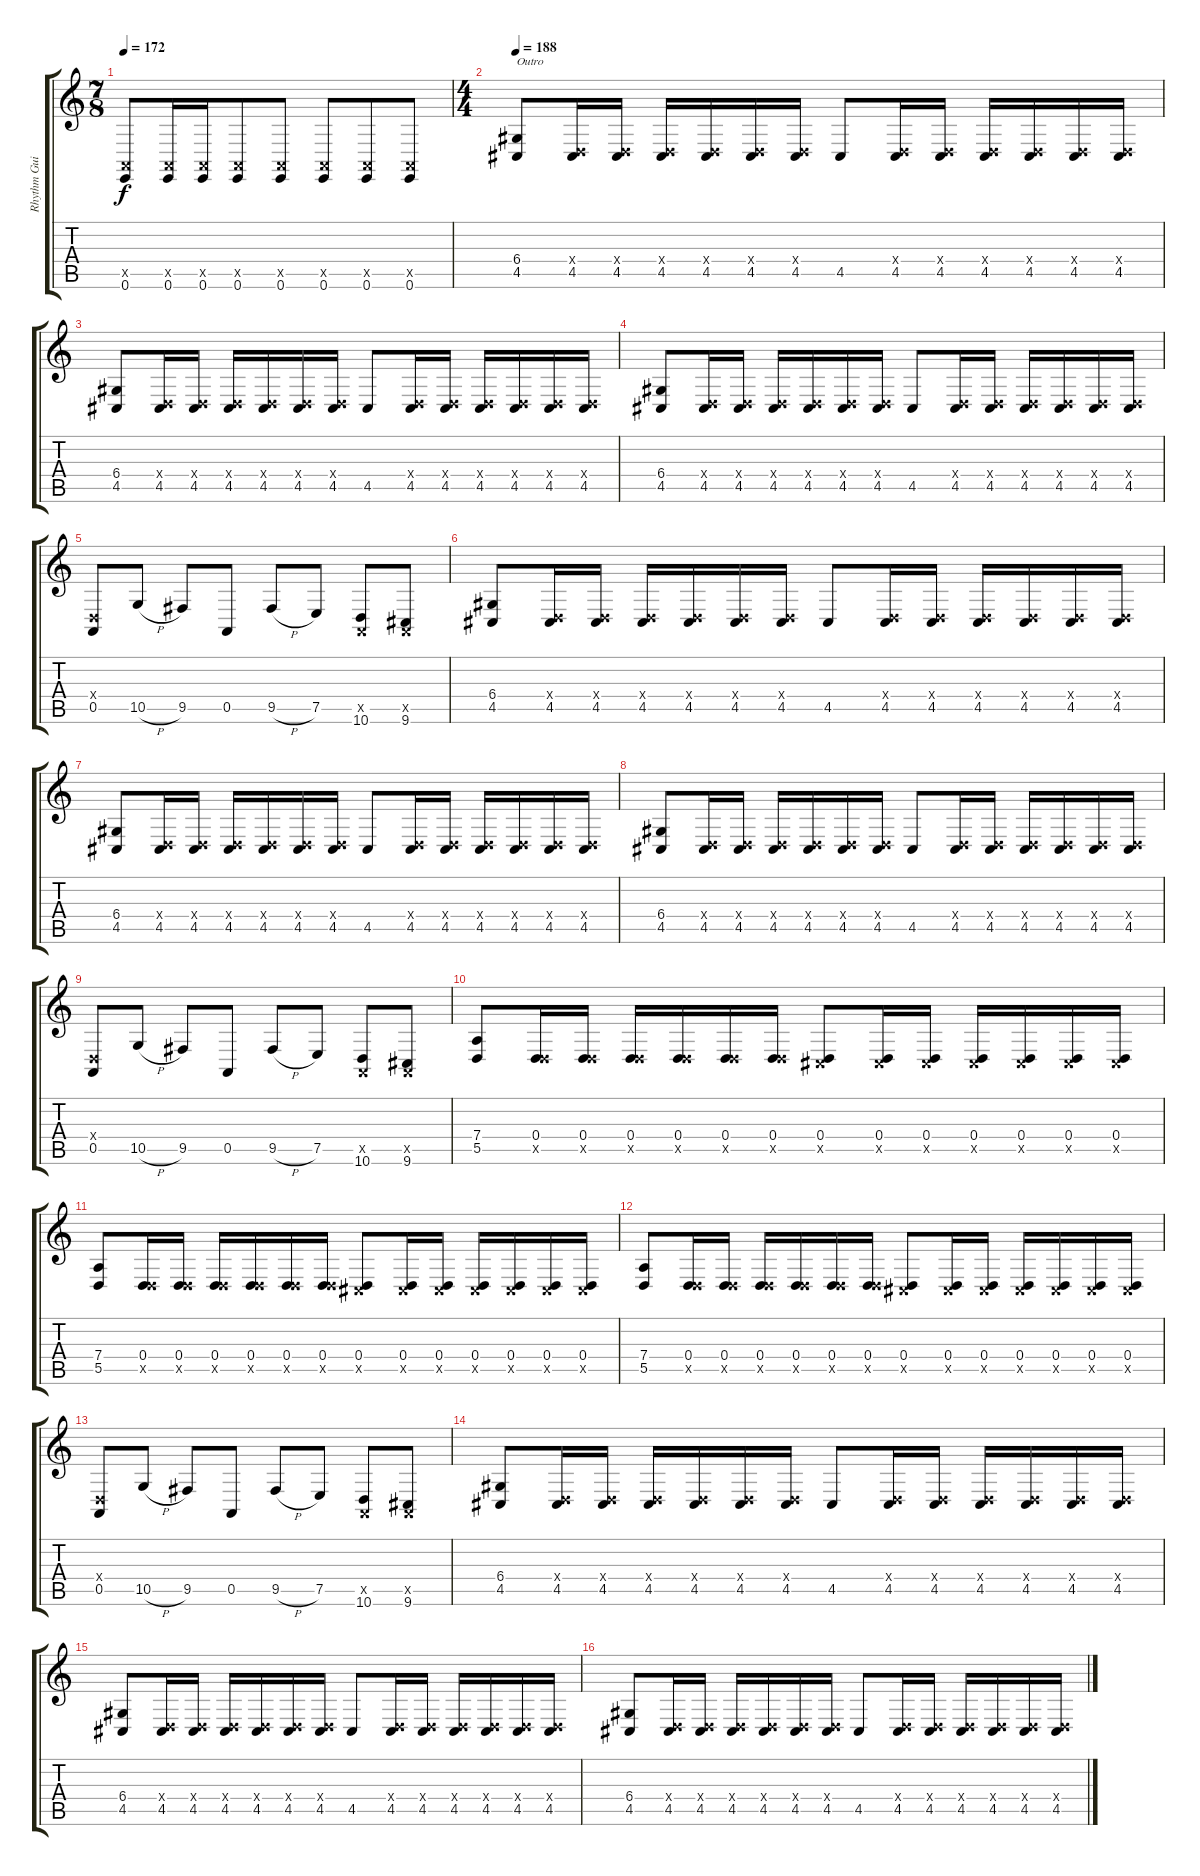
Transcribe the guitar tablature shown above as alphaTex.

\track ("Rhythm Guitar 2" "Rhythm Gui") {instrument lead1square}
\staff {score tabs}
\tuning (E4 B3 G3 D3 A2 E2) {hide}
\ts (7 8)
\tempo 172
\clef g2
\ks c
(0.5{x} 0.6).8{dy f} (0.5{x} 0.6).16 (0.5{x} 0.6).16 (0.5{x} 0.6).8 (0.5{x} 0.6).8 (0.5{x} 0.6).8 (0.5{x} 0.6).8 (0.5{x} 0.6).8 |
\ts (4 4)
\tempo 188
(6.4 4.5).8{txt "Outro"} (0.4{x} 4.5).16 (0.4{x} 4.5).16 (0.4{x} 4.5).16 (0.4{x} 4.5).16 (0.4{x} 4.5).16 (0.4{x} 4.5).16 4.5.8 (0.4{x} 4.5).16 (0.4{x} 4.5).16 (0.4{x} 4.5).16 (0.4{x} 4.5).16 (0.4{x} 4.5).16 (0.4{x} 4.5).16 |
(6.4 4.5).8 (0.4{x} 4.5).16 (0.4{x} 4.5).16 (0.4{x} 4.5).16 (0.4{x} 4.5).16 (0.4{x} 4.5).16 (0.4{x} 4.5).16 4.5.8 (0.4{x} 4.5).16 (0.4{x} 4.5).16 (0.4{x} 4.5).16 (0.4{x} 4.5).16 (0.4{x} 4.5).16 (0.4{x} 4.5).16 |
(6.4 4.5).8 (0.4{x} 4.5).16 (0.4{x} 4.5).16 (0.4{x} 4.5).16 (0.4{x} 4.5).16 (0.4{x} 4.5).16 (0.4{x} 4.5).16 4.5.8 (0.4{x} 4.5).16 (0.4{x} 4.5).16 (0.4{x} 4.5).16 (0.4{x} 4.5).16 (0.4{x} 4.5).16 (0.4{x} 4.5).16 |
(0.4{x} 0.5).8 10.5{h}.8 9.5.8 0.5.8 9.5{h}.8 7.5.8 (0.5{x} 10.6).8 (0.5{x} 9.6).8 |
(6.4 4.5).8 (0.4{x} 4.5).16 (0.4{x} 4.5).16 (0.4{x} 4.5).16 (0.4{x} 4.5).16 (0.4{x} 4.5).16 (0.4{x} 4.5).16 4.5.8 (0.4{x} 4.5).16 (0.4{x} 4.5).16 (0.4{x} 4.5).16 (0.4{x} 4.5).16 (0.4{x} 4.5).16 (0.4{x} 4.5).16 |
(6.4 4.5).8 (0.4{x} 4.5).16 (0.4{x} 4.5).16 (0.4{x} 4.5).16 (0.4{x} 4.5).16 (0.4{x} 4.5).16 (0.4{x} 4.5).16 4.5.8 (0.4{x} 4.5).16 (0.4{x} 4.5).16 (0.4{x} 4.5).16 (0.4{x} 4.5).16 (0.4{x} 4.5).16 (0.4{x} 4.5).16 |
(6.4 4.5).8 (0.4{x} 4.5).16 (0.4{x} 4.5).16 (0.4{x} 4.5).16 (0.4{x} 4.5).16 (0.4{x} 4.5).16 (0.4{x} 4.5).16 4.5.8 (0.4{x} 4.5).16 (0.4{x} 4.5).16 (0.4{x} 4.5).16 (0.4{x} 4.5).16 (0.4{x} 4.5).16 (0.4{x} 4.5).16 |
(0.4{x} 0.5).8 10.5{h}.8 9.5.8 0.5.8 9.5{h}.8 7.5.8 (0.5{x} 10.6).8 (0.5{x} 9.6).8 |
(7.4 5.5).8 (0.4 5.5{x}).16 (0.4 5.5{x}).16 (0.4 5.5{x}).16 (0.4 5.5{x}).16 (0.4 5.5{x}).16 (0.4 5.5{x}).16 (0.4 4.5{x}).8 (0.4 4.5{x}).16 (0.4 4.5{x}).16 (0.4 4.5{x}).16 (0.4 4.5{x}).16 (0.4 4.5{x}).16 (0.4 4.5{x}).16 |
(7.4 5.5).8 (0.4 5.5{x}).16 (0.4 5.5{x}).16 (0.4 5.5{x}).16 (0.4 5.5{x}).16 (0.4 5.5{x}).16 (0.4 5.5{x}).16 (0.4 4.5{x}).8 (0.4 4.5{x}).16 (0.4 4.5{x}).16 (0.4 4.5{x}).16 (0.4 4.5{x}).16 (0.4 4.5{x}).16 (0.4 4.5{x}).16 |
(7.4 5.5).8 (0.4 5.5{x}).16 (0.4 5.5{x}).16 (0.4 5.5{x}).16 (0.4 5.5{x}).16 (0.4 5.5{x}).16 (0.4 5.5{x}).16 (0.4 4.5{x}).8 (0.4 4.5{x}).16 (0.4 4.5{x}).16 (0.4 4.5{x}).16 (0.4 4.5{x}).16 (0.4 4.5{x}).16 (0.4 4.5{x}).16 |
(0.4{x} 0.5).8 10.5{h}.8 9.5.8 0.5.8 9.5{h}.8 7.5.8 (0.5{x} 10.6).8 (0.5{x} 9.6).8 |
(6.4 4.5).8 (0.4{x} 4.5).16 (0.4{x} 4.5).16 (0.4{x} 4.5).16 (0.4{x} 4.5).16 (0.4{x} 4.5).16 (0.4{x} 4.5).16 4.5.8 (0.4{x} 4.5).16 (0.4{x} 4.5).16 (0.4{x} 4.5).16 (0.4{x} 4.5).16 (0.4{x} 4.5).16 (0.4{x} 4.5).16 |
(6.4 4.5).8 (0.4{x} 4.5).16 (0.4{x} 4.5).16 (0.4{x} 4.5).16 (0.4{x} 4.5).16 (0.4{x} 4.5).16 (0.4{x} 4.5).16 4.5.8 (0.4{x} 4.5).16 (0.4{x} 4.5).16 (0.4{x} 4.5).16 (0.4{x} 4.5).16 (0.4{x} 4.5).16 (0.4{x} 4.5).16 |
(6.4 4.5).8 (0.4{x} 4.5).16 (0.4{x} 4.5).16 (0.4{x} 4.5).16 (0.4{x} 4.5).16 (0.4{x} 4.5).16 (0.4{x} 4.5).16 4.5.8 (0.4{x} 4.5).16 (0.4{x} 4.5).16 (0.4{x} 4.5).16 (0.4{x} 4.5).16 (0.4{x} 4.5).16 (0.4{x} 4.5).16
